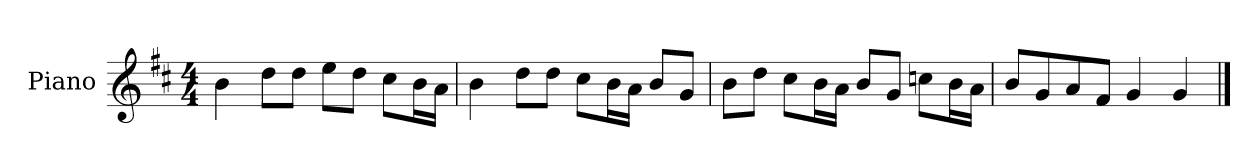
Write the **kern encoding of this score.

**kern
*part1
*staff1
*I"Piano
*I'P-no
*clefG2
*k[f#c#]
*M4/4
*MM90
=1
4b\
8dd\L
8dd\J
8ee\L
8dd\J
8cc#\L
16b\L
16a\JJ
=2
4b\
8dd\L
8dd\J
8cc#\L
16b\L
16a\JJ
8b/L
8g/J
=3
8b\L
8dd\J
8cc#\L
16b\L
16a\JJ
8b/L
8g/J
8ccn\L
16b\L
16a\JJ
=4
8b/L
8g/
8a/
8f#/J
4g/
4g/
==
*-
